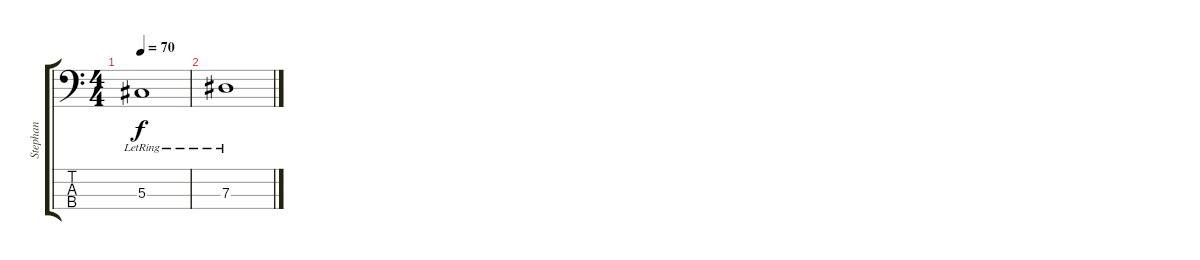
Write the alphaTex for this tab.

\track ("Stephan" "Stephan") {instrument electricbassfinger}
\staff {score tabs}
\tuning (Gb2 Db2 Ab1 Eb1) {hide}
\ts (4 4)
\tempo 70
\clef f4
\ks c
5.3{lr}.1{dy f} |
7.3{lr}.1
